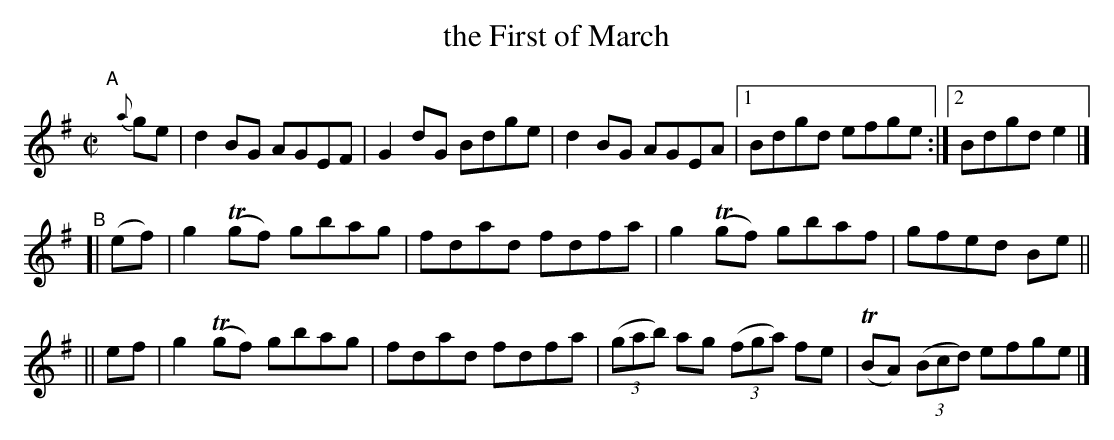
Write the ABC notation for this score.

X:1
T: the First of March
M: C|
L: 1/8
K: Em
"^A"[|]\
{a}ge | d2BG AGEF | G2dG Bdge | d2BG AGEA |[1 Bdgd efge :|[2 Bdgde2 |]
"^B"\
[| (ef) | g2(Tgf) gbag | fdad fdfa | g2(Tgf) gbaf | gfed Be ||
||  ef  | g2(Tgf) gbag | fdad fdfa | (3(gab) ag (3(fga) fe | (TBA) (3(Bcd) efge |]
